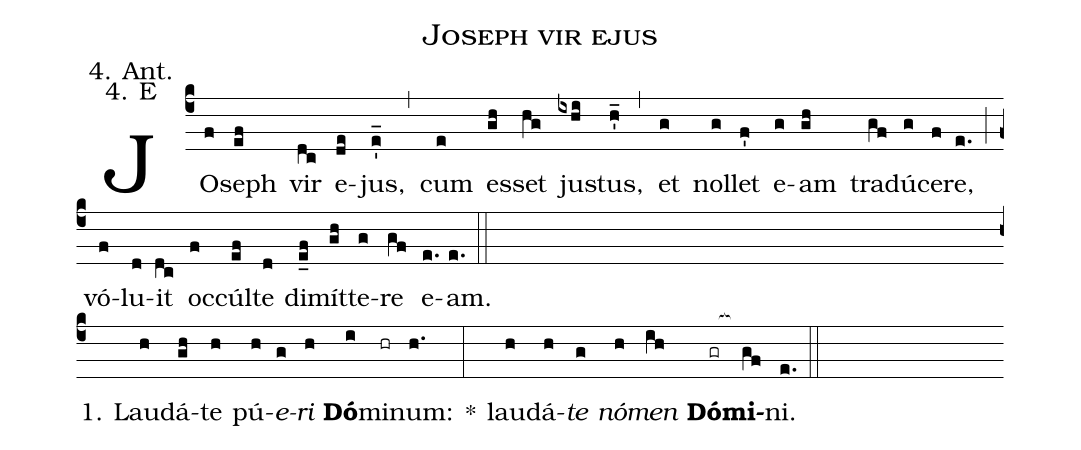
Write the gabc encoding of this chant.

name:Joseph vir ejus;
office-part:Antiphona;
mode:4;
annotation:4. Ant.;
annotation:4. E;
%%
(c4) JO(f)seph(ef) vir(dc) e(de)jus,(e'_) (,)
  cum(e) es(gh)set(hg) ju(ixhi)stus,(h'_) (,)
  et(g) nol(g)let(f') e(g)am(gh) tra(gf)dú(g)ce(f)re,(e.) (;)
  vó(f)lu(d)it(dc) oc(f)cúl(ef)te(d) di(e_f)mít(gh)te(g)re(gf) e(e.)am.(e.) (::) (Z)
1. Lau(h)dá(gh)te(h) pú(h)<i>e</i>(g)<i>ri</i>(h) <b>Dó</b>(i)mi(hr)num:(h.) *(:)
  lau(h)dá(h)<i>te</i>(g) <i>nó</i>(h)<i>men</i>(ih) <b>Dó</b>(gr[ocb:0{])<b>mi</b>(gf[ocb:1}])ni.(e.) (::)
